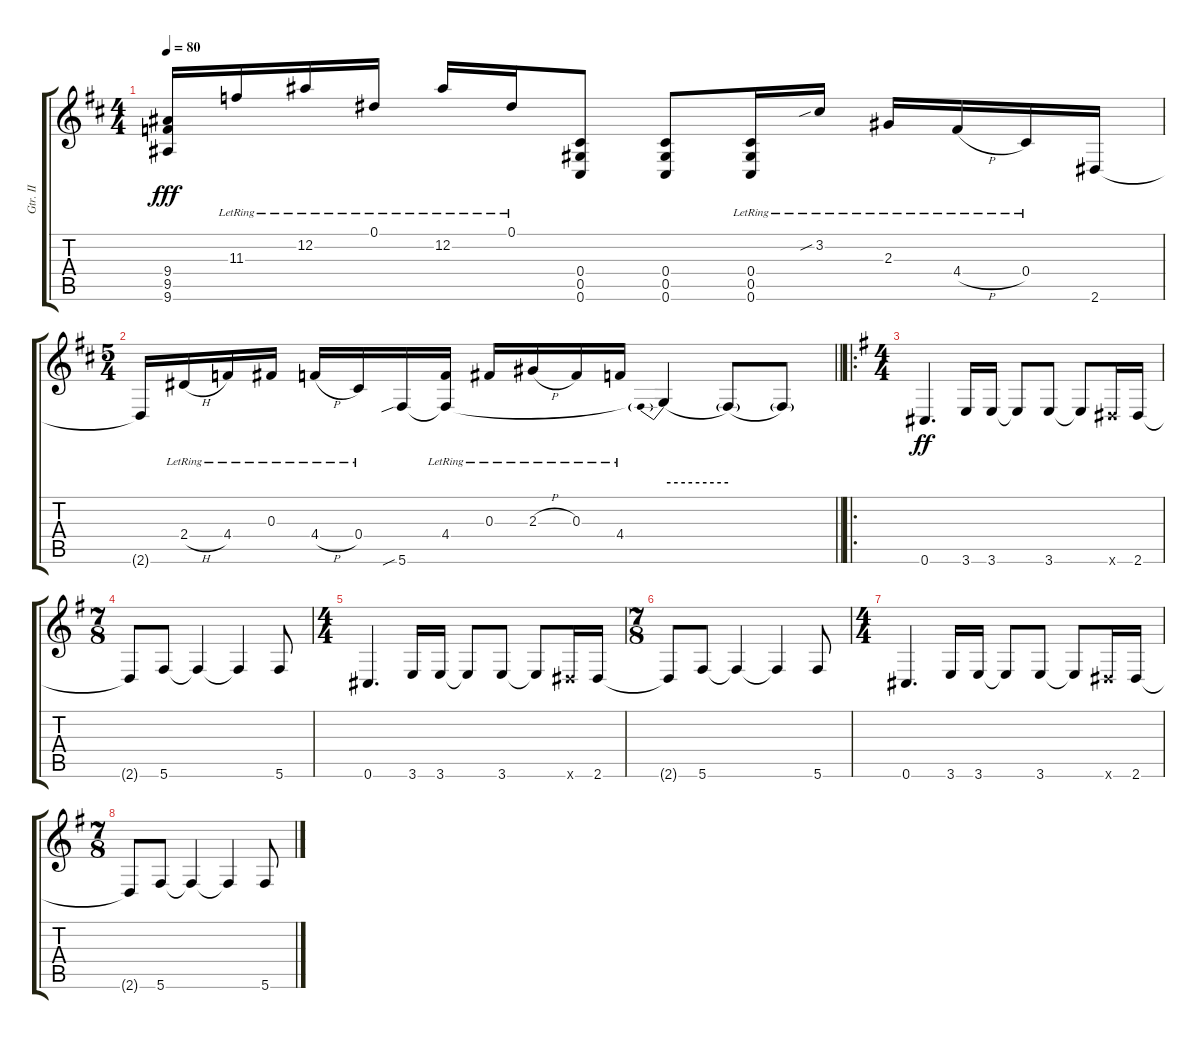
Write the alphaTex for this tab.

\track ("Gtr. II" "Gtr. II") {instrument overdrivenguitar}
\staff {score tabs}
\tuning (Eb4 Bb3 Gb3 Db3 Ab2 Db2) {hide}
\ts (4 4)
\tempo 80
\clef g2
\ks d
(9.4{t} 9.5{t} 9.6{t}).16{dy fff} 11.3{lr}.16 12.2{lr}.16 0.1{lr}.16 12.2{lr}.16 0.1{lr}.16 (0.4 0.5 0.6).8 (0.4 0.5 0.6).8 (0.4{lr} 0.5{lr} 0.6{lr}).16 3.2{sib lr}.16 2.3{lr}.16 4.4{h lr}.16 0.4{lr}.16 2.6.16 |
\ts (5 4)
\barLineRight lightlight
2.6{t}.16 2.4{h lr}.16 4.4{lr}.16 0.3{lr}.16 4.4{h lr}.16 0.4{lr}.16 5.6{sib}.16 (4.4{lr} 5.6{t}).16 0.3{lr}.16 2.3{h lr}.16 0.3{lr}.16 4.4{lr}.16 5.6{be (prebend 0 2 60 2) t}.4 5.6{be (hold 40 0 60 0) t}.8 5.6{t}.8 |
\ro
\ts (4 4)
\ks g
0.6.4{d dy ff} 3.6.16 3.6.16 3.6{t}.8 3.6.8 3.6{t}.8 2.6{x}.16 2.6.16 |
\ts (7 8)
2.6{t}.8 5.6.8 5.6{t}.4 5.6{t}.4 5.6.8 |
\ts (4 4)
0.6.4{d} 3.6.16 3.6.16 3.6{t}.8 3.6.8 3.6{t}.8 2.6{x}.16 2.6.16 |
\ts (7 8)
2.6{t}.8 5.6.8 5.6{t}.4 5.6{t}.4 5.6.8 |
\ts (4 4)
0.6.4{d} 3.6.16 3.6.16 3.6{t}.8 3.6.8 3.6{t}.8 2.6{x}.16 2.6.16 |
\ts (7 8)
2.6{t}.8 5.6.8 5.6{t}.4 5.6{t}.4 5.6.8
